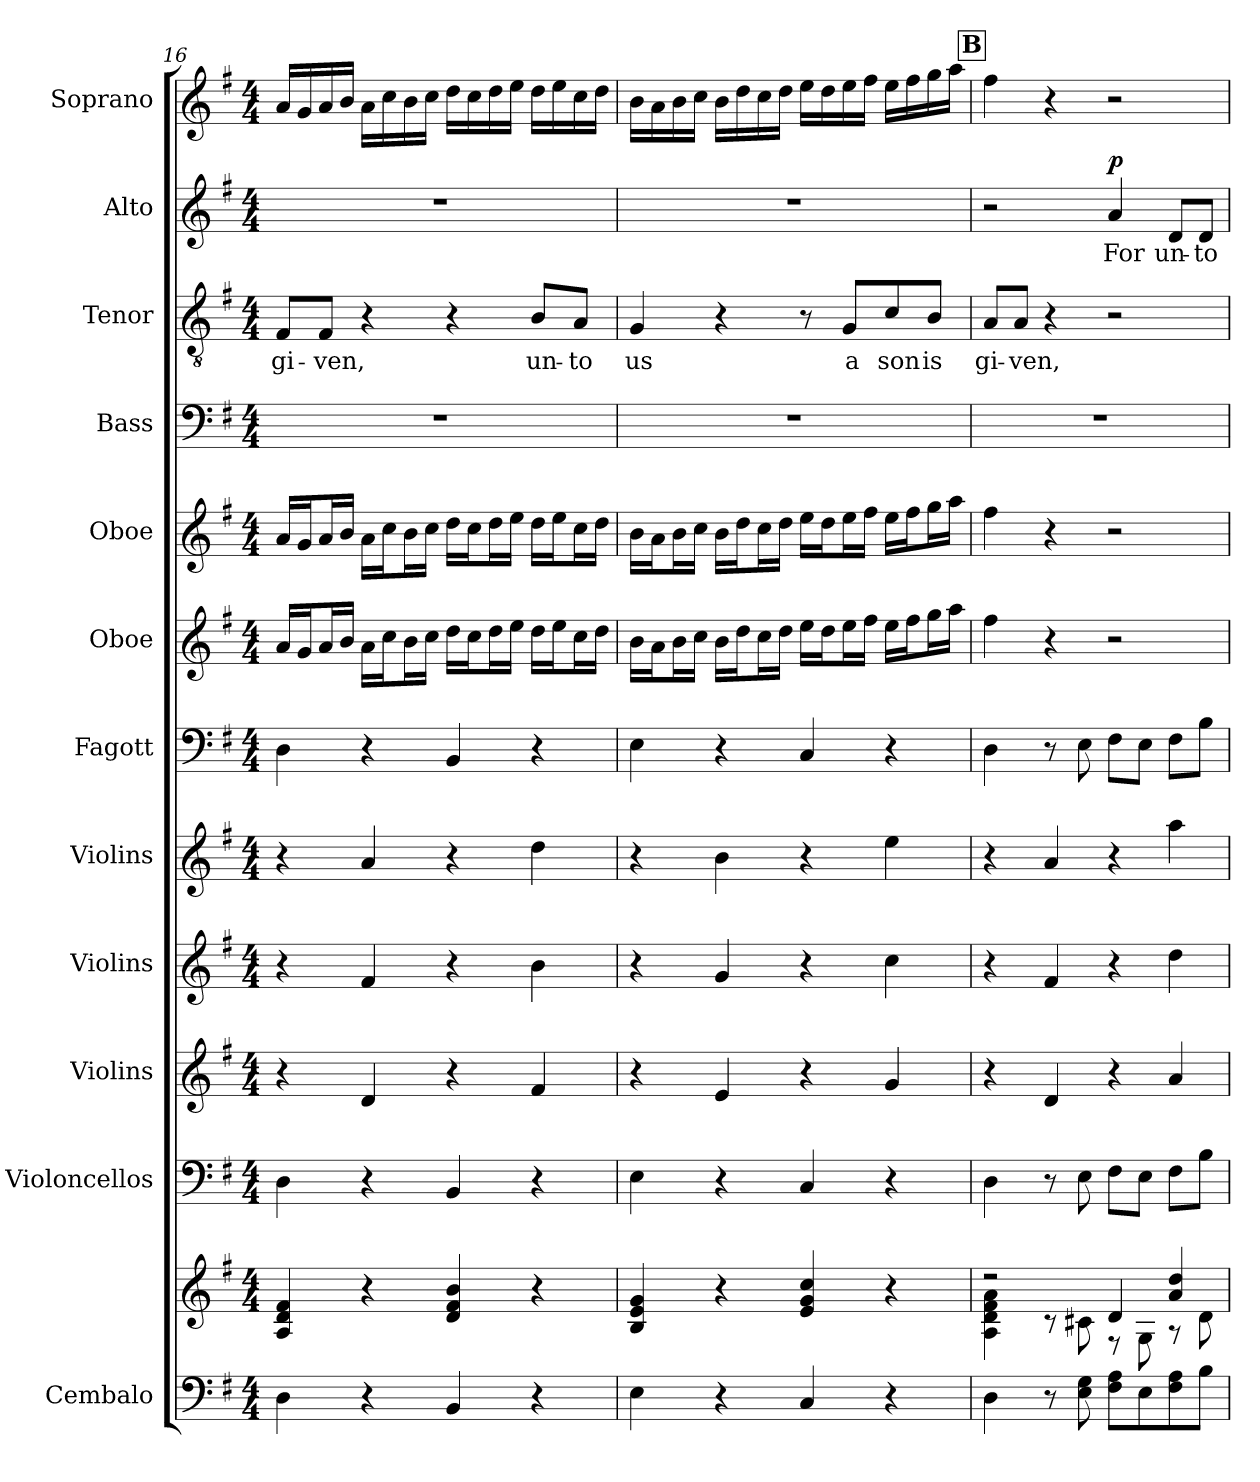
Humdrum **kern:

**kern	**kern	**kern	**kern	**kern	**kern	**kern	**kern	**kern	**kern	**kern	**text	**kern	**text	**dynam	**kern
*part12	*part12	*part11	*part10	*part9	*part8	*part7	*part6	*part5	*part4	*part3	*part3	*part2	*part2	*part2	*part1
*staff13	*staff12	*staff11	*staff10	*staff9	*staff8	*staff7	*staff6	*staff5	*staff4	*staff3	*staff3	*staff2	*staff2	*staff2	*staff1
*I"Cembalo	*	*I"Violoncellos	*I"Violins	*I"Violins	*I"Violins	*I"Fagott	*I"Oboe	*I"Oboe	*I"Bass	*I"Tenor	*	*I"Alto	*	*	*I"Soprano
*	*	*I'Vcs.	*I'Vlns.	*I'Vlns.	*I'Vlns.	*I'Fag.	*I'Ob.	*I'Ob.	*I'B.	*I'T.	*	*I'A.	*	*	*I'S.
!!LO:PB:g=z
*clefF4	*clefG2	*clefF4	*clefG2	*clefG2	*clefG2	*clefF4	*clefG2	*clefG2	*clefF4	*clefGv2	*	*clefG2	*	*	*clefG2
*k[f#]	*k[f#]	*k[f#]	*k[f#]	*k[f#]	*k[f#]	*k[f#]	*k[f#]	*k[f#]	*k[f#]	*k[f#]	*	*k[f#]	*	*	*k[f#]
*M4/4	*M4/4	*M4/4	*M4/4	*M4/4	*M4/4	*M4/4	*M4/4	*M4/4	*M4/4	*M4/4	*	*M4/4	*	*	*M4/4
=16	=16	=16	=16	=16	=16	=16	=16	=16	=16	=16	=16	=16	=16	=16	=16
!	!	!	!	!	!	!	!	!	!	!	!LO:LY:b	!	!	!	!
4D\	4A/ 4d/ 4f#/	4D\	4r	4r	4r	4D\	16a/LL	16a/LL	1r	8F#/L	gi-	1r	.	.	16a/LL
.	.	.	.	.	.	.	16g/J	16g/J	.	.	.	.	.	.	16g/
!	!	!	!	!	!	!	!	!	!	!	!LO:LY:b	!	!	!	!
.	.	.	.	.	.	.	16a/L	16a/L	.	8F#/J	-ven,	.	.	.	16a/
.	.	.	.	.	.	.	16b/JJ	16b/JJ	.	.	.	.	.	.	16b/JJ
4r	4r	4r	4d/	4f#/	4a/	4r	16a\LL	16a\LL	.	4r	.	.	.	.	16a\LL
.	.	.	.	.	.	.	16cc\J	16cc\J	.	.	.	.	.	.	16cc\
.	.	.	.	.	.	.	16b\L	16b\L	.	.	.	.	.	.	16b\
.	.	.	.	.	.	.	16cc\JJ	16cc\JJ	.	.	.	.	.	.	16cc\JJ
4BB/	4d/ 4f#/ 4b/	4BB/	4r	4r	4r	4BB/	16dd\LL	16dd\LL	.	4r	.	.	.	.	16dd\LL
.	.	.	.	.	.	.	16cc\J	16cc\J	.	.	.	.	.	.	16cc\
.	.	.	.	.	.	.	16dd\L	16dd\L	.	.	.	.	.	.	16dd\
.	.	.	.	.	.	.	16ee\JJ	16ee\JJ	.	.	.	.	.	.	16ee\JJ
!	!	!	!	!	!	!	!	!	!	!	!LO:LY:b	!	!	!	!
4r	4r	4r	4f#/	4b\	4dd\	4r	16dd\LL	16dd\LL	.	8B/L	un-	.	.	.	16dd\LL
.	.	.	.	.	.	.	16ee\J	16ee\J	.	.	.	.	.	.	16ee\
!	!	!	!	!	!	!	!	!	!	!	!LO:LY:b	!	!	!	!
.	.	.	.	.	.	.	16cc\L	16cc\L	.	8A/J	-to	.	.	.	16cc\
.	.	.	.	.	.	.	16dd\JJ	16dd\JJ	.	.	.	.	.	.	16dd\JJ
=17	=17	=17	=17	=17	=17	=17	=17	=17	=17	=17	=17	=17	=17	=17	=17
!	!	!	!	!	!	!	!	!	!	!	!LO:LY:b	!	!	!	!
4E\	4B/ 4e/ 4g/	4E\	4r	4r	4r	4E\	16b\LL	16b\LL	1r	4G/	us	1r	.	.	16b\LL
.	.	.	.	.	.	.	16a\J	16a\J	.	.	.	.	.	.	16a\
.	.	.	.	.	.	.	16b\L	16b\L	.	.	.	.	.	.	16b\
.	.	.	.	.	.	.	16cc\JJ	16cc\JJ	.	.	.	.	.	.	16cc\JJ
4r	4r	4r	4e/	4g/	4b\	4r	16b\LL	16b\LL	.	4r	.	.	.	.	16b\LL
.	.	.	.	.	.	.	16dd\J	16dd\J	.	.	.	.	.	.	16dd\
.	.	.	.	.	.	.	16cc\L	16cc\L	.	.	.	.	.	.	16cc\
.	.	.	.	.	.	.	16dd\JJ	16dd\JJ	.	.	.	.	.	.	16dd\JJ
4C/	4e/ 4g/ 4cc/	4C/	4r	4r	4r	4C/	16ee\LL	16ee\LL	.	8r	.	.	.	.	16ee\LL
.	.	.	.	.	.	.	16dd\J	16dd\J	.	.	.	.	.	.	16dd\
!	!	!	!	!	!	!	!	!	!	!	!LO:LY:b	!	!	!	!
.	.	.	.	.	.	.	16ee\L	16ee\L	.	8G/L	a	.	.	.	16ee\
.	.	.	.	.	.	.	16ff#\JJ	16ff#\JJ	.	.	.	.	.	.	16ff#\JJ
!	!	!	!	!	!	!	!	!	!	!	!LO:LY:b	!	!	!	!
4r	4r	4r	4g/	4cc\	4ee\	4r	16ee\LL	16ee\LL	.	8c/	son	.	.	.	16ee\LL
.	.	.	.	.	.	.	16ff#\J	16ff#\J	.	.	.	.	.	.	16ff#\
!	!	!	!	!	!	!	!	!	!	!	!LO:LY:b	!	!	!	!
.	.	.	.	.	.	.	16gg\L	16gg\L	.	8B/J	is	.	.	.	16gg\
.	.	.	.	.	.	.	16aa\JJ	16aa\JJ	.	.	.	.	.	.	16aa\JJ
!!LO:REH:place=s1:a:B:fs=14:t=B
=18	=18	=18	=18	=18	=18	=18	=18	=18	=18	=18	=18	=18	=18	=18	=18
*	*^	*	*	*	*	*	*	*	*	*	*	*	*	*	*
!	!	!	!	!	!	!	!	!	!	!	!	!LO:LY:b	!	!	!	!
4D\	2r	4A\ 4d\ 4f#\ 4a\	4D\	4r	4r	4r	4D\	4ff#\	4ff#\	1r	8A/L	gi-	2r	.	.	4ff#\
!	!	!	!	!	!	!	!	!	!	!	!	!LO:LY:b	!	!	!	!
.	.	.	.	.	.	.	.	.	.	.	8A/J	-ven,	.	.	.	.
8r	.	8r	8r	4d/	4f#/	4a/	8r	4r	4r	.	4r	.	.	.	.	4r
8E\ 8G\	.	8c#X\	8E\	.	.	.	8E\	.	.	.	.	.	.	.	.	.
!	!	!	!	!	!	!	!	!	!	!	!	!	!	!LO:LY:b	!LO:DY:a	!
8F#\ 8A\L	4d/	8r	8F#\L	4r	4r	4r	8F#\L	2r	2r	.	2r	.	4a/	For	p	2r
8E\	.	8G\	8E\J	.	.	.	8E\J	.	.	.	.	.	.	.	.	.
!	!	!	!	!	!	!	!	!	!	!	!	!	!	!LO:LY:b	!	!
8F#\ 8A\	4a/ 4dd/	8r	8F#\L	4a/	4dd\	4aa\	8F#\L	.	.	.	.	.	8d/L	un-	.	.
!	!	!	!	!	!	!	!	!	!	!	!	!	!	!LO:LY:b	!	!
8B\J	.	8d\	8B\J	.	.	.	8B\J	.	.	.	.	.	8d/J	-to	.	.
*	*v	*v	*	*	*	*	*	*	*	*	*	*	*	*	*	*
=	=	=	=	=	=	=	=	=	=	=	=	=	=	=	=
*-	*-	*-	*-	*-	*-	*-	*-	*-	*-	*-	*-	*-	*-	*-	*-
